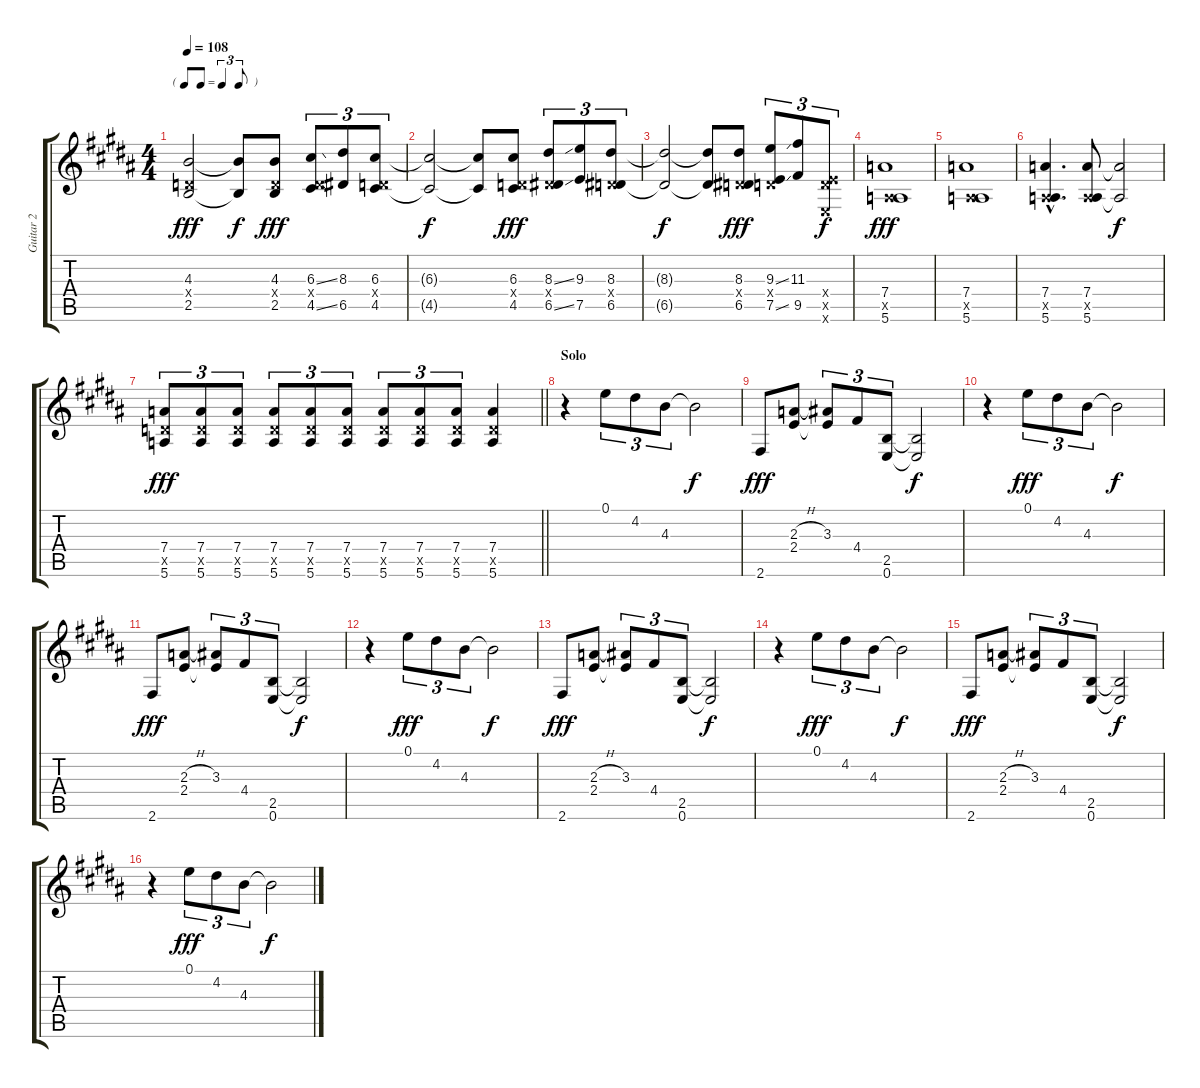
\track ("Guitar 2" "Guitar 2") {instrument electricguitarclean}
\staff {score tabs}
\tuning (E4 B3 G3 D3 A2 E2) {hide}
\ts (4 4)
\tf triplet8th
\tempo 108
\clef g2
\ks b
(4.3 0.4{x} 2.5).2{dy fff} (4.3{t} 2.5{t}).8{dy f} (4.3 0.4{x} 2.5).8{dy fff} (6.3{ss} 0.4{x} 4.5{ss}).8{tu (3 2)} (8.3 6.5).8{tu (3 2)} (6.3 0.4{x} 4.5).8{tu (3 2)} |
(6.3{t} 4.5{t}).2{dy f} (6.3{t} 4.5{t}).8 (6.3 0.4{x} 4.5).8{dy fff} (8.3{ss} 0.4{x} 6.5{ss}).8{tu (3 2)} (9.3 7.5).8{tu (3 2)} (8.3 0.4{x} 6.5).8{tu (3 2)} |
(8.3{t} 6.5{t}).2{dy f} (8.3{t} 6.5{t}).8 (8.3 0.4{x} 6.5).8{dy fff} (9.3{ss} 0.4{x} 7.5{ss}).8{tu (3 2)} (11.3 9.5).8{tu (3 2)} (0.4{x} 7.5{x} 0.6{x}).8{tu (3 2) dy f} |
(7.4 0.5{x} 5.6).1{dy fff} |
(7.4 0.5{x} 5.6).1 |
(7.4{hac} 0.5{hac x} 5.6{hac}).4{d} (7.4 0.5{x} 5.6).8 (7.4{t} 5.6{t}).2{dy f} |
\barLineRight lightlight
(7.4 5.5{x} 5.6).8{tu (3 2) dy fff} (7.4 5.5{x} 5.6).8{tu (3 2)} (7.4 5.5{x} 5.6).8{tu (3 2)} (7.4 5.5{x} 5.6).8{tu (3 2)} (7.4 5.5{x} 5.6).8{tu (3 2)} (7.4 5.5{x} 5.6).8{tu (3 2)} (7.4 5.5{x} 5.6).8{tu (3 2)} (7.4 5.5{x} 5.6).8{tu (3 2)} (7.4 5.5{x} 5.6).8{tu (3 2)} (7.4 5.5{x} 5.6).4 |
\section ("" "Solo")
r.4 0.1.8{tu (3 2)} 4.2.8{tu (3 2)} 4.3.8{tu (3 2)} 4.3{t}.2{dy f} |
2.6.8{dy fff} (2.3{h} 2.4).8 (3.3 2.4{t}).8{tu (3 2)} 4.4.8{tu (3 2)} (2.5 0.6).8{tu (3 2)} (2.5{t} 0.6{t}).2{dy f} |
r.4 0.1.8{tu (3 2) dy fff} 4.2.8{tu (3 2)} 4.3.8{tu (3 2)} 4.3{t}.2{dy f} |
2.6.8{dy fff} (2.3{h} 2.4).8 (3.3 2.4{t}).8{tu (3 2)} 4.4.8{tu (3 2)} (2.5 0.6).8{tu (3 2)} (2.5{t} 0.6{t}).2{dy f} |
r.4 0.1.8{tu (3 2) dy fff} 4.2.8{tu (3 2)} 4.3.8{tu (3 2)} 4.3{t}.2{dy f} |
2.6.8{dy fff} (2.3{h} 2.4).8 (3.3 2.4{t}).8{tu (3 2)} 4.4.8{tu (3 2)} (2.5 0.6).8{tu (3 2)} (2.5{t} 0.6{t}).2{dy f} |
r.4 0.1.8{tu (3 2) dy fff} 4.2.8{tu (3 2)} 4.3.8{tu (3 2)} 4.3{t}.2{dy f} |
2.6.8{dy fff} (2.3{h} 2.4).8 (3.3 2.4{t}).8{tu (3 2)} 4.4.8{tu (3 2)} (2.5 0.6).8{tu (3 2)} (2.5{t} 0.6{t}).2{dy f} |
r.4 0.1.8{tu (3 2) dy fff} 4.2.8{tu (3 2)} 4.3.8{tu (3 2)} 4.3{t}.2{dy f}
